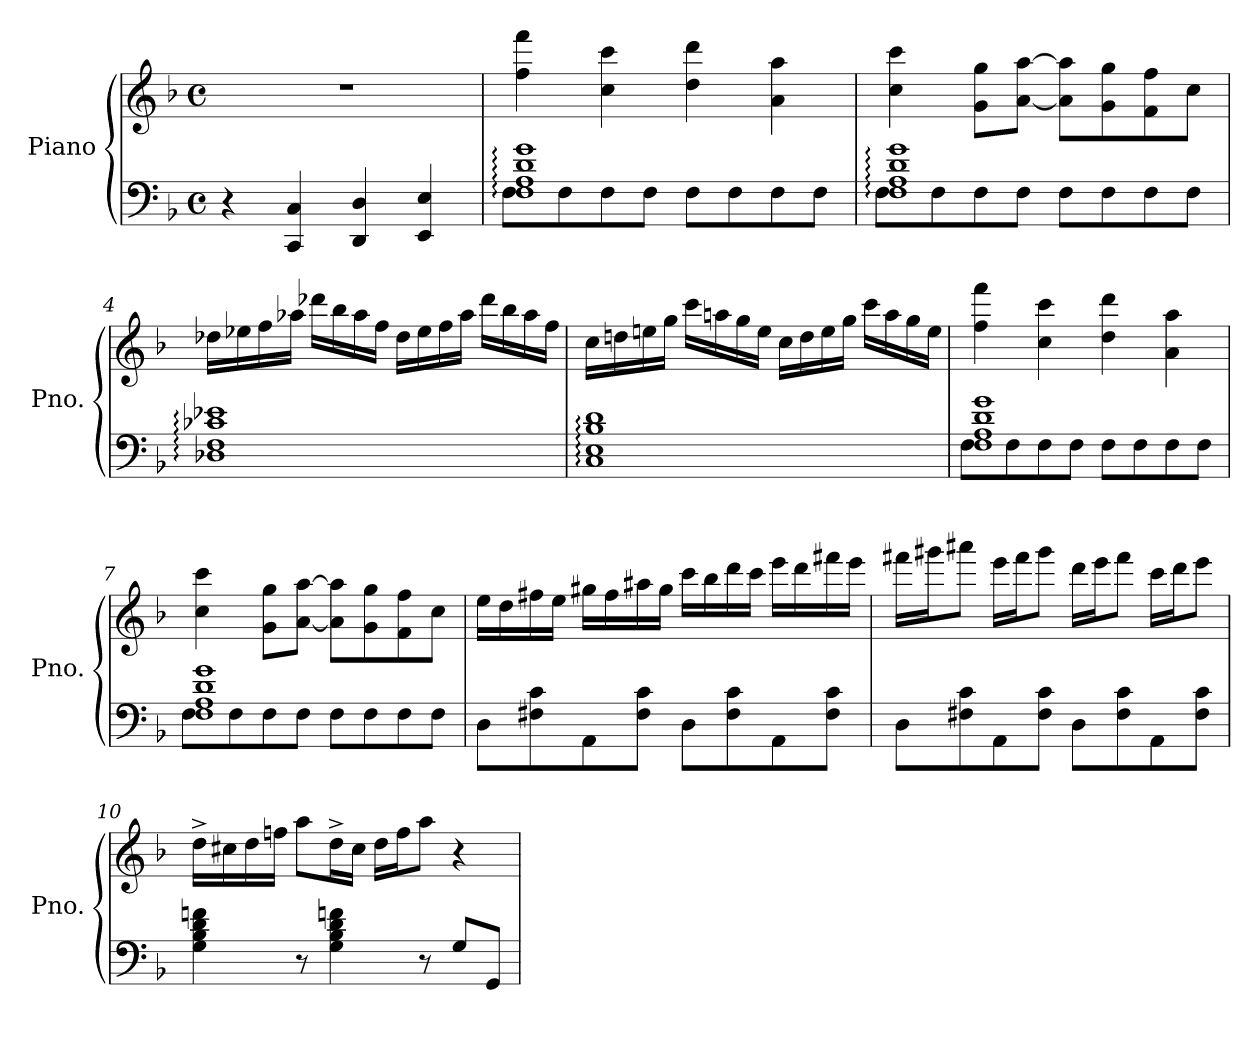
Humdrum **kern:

**kern	**kern
*part1	*part1
*staff2	*staff1
*I"Piano	*
*I'Pno.	*
*clefF4	*clefG2
*k[b-]	*k[b-]
*M4/4	*M4/4
*met(c)	*met(c)
=1	=1
4r	1r
4CC/ 4C/	.
4DD/ 4D/	.
4EE/ 4E/	.
=2	=2
*^	*
1F: 1A: 1d: 1g:	8F\L	4ff\ 4fff\
.	8F\	.
.	8F\	4cc\ 4ccc\
.	8F\J	.
.	8F\L	4dd\ 4ddd\
.	8F\	.
.	8F\	4a\ 4aa\
.	8F\J	.
=3	=3	=3
1F: 1A: 1d: 1g:	8F\L	4cc\ 4ccc\
.	8F\	.
.	8F\	8g\ 8gg\L
.	8F\J	[8a\ [8aa\J
.	8F\L	8a\] 8aa\]L
.	8F\	8g\ 8gg\
.	8F\	8f\ 8ff\
.	8F\J	8cc\J
*v	*v	*
=4	=4
1D-X: 1F: 1c-X: 1e-X:	16dd-X\LL
.	16ee-X\
.	16ff\
.	16aa-X\JJ
.	16ddd-X\LL
.	16bb-\
.	16aa-\
.	16ff\JJ
.	16dd-\LL
.	16ee-\
.	16ff\
.	16aa-\JJ
.	16ddd-\LL
.	16bb-\
.	16aa-\
.	16ff\JJ
=5	=5
1C: 1E: 1B-: 1d:	16cc\LL
.	16ddn\
.	16een\
.	16gg\JJ
.	16ccc\LL
.	16aan\
.	16gg\
.	16ee\JJ
.	16cc\LL
.	16dd\
.	16ee\
.	16gg\JJ
.	16ccc\LL
.	16aa\
.	16gg\
.	16ee\JJ
=6	=6
*^	*
1F 1A 1d 1g	8F\L	4ff\ 4fff\
.	8F\	.
.	8F\	4cc\ 4ccc\
.	8F\J	.
.	8F\L	4dd\ 4ddd\
.	8F\	.
.	8F\	4a\ 4aa\
.	8F\J	.
=7	=7	=7
1F 1A 1d 1g	8F\L	4cc\ 4ccc\
.	8F\	.
.	8F\	8g\ 8gg\L
.	8F\J	[8a\ [8aa\J
.	8F\L	8a\] 8aa\]L
.	8F\	8g\ 8gg\
.	8F\	8f\ 8ff\
.	8F\J	8cc\J
*v	*v	*
=8	=8
8D\L	16ee\LL
.	16dd\
8F#X\ 8c\	16ff#X\
.	16ee\JJ
8AA\	16gg#X\LL
.	16ff#\
8F#\ 8c\J	16aa#X\
.	16gg#\JJ
8D\L	16ccc\LL
.	16bb-\
8F#\ 8c\	16ddd\
.	16ccc\JJ
8AA\	16eee\LL
.	16ddd\
8F#\ 8c\J	16fff#X\
.	16eee\JJ
=9	=9
8D\L	16fff#X\LL
.	16ggg#X\J
8F#X\ 8c\	8aaa#X\J
8AA\	16eee\LL
.	16fff#\J
8F#\ 8c\J	8ggg#\J
8D\L	16ddd\LL
.	16eee\J
8F#\ 8c\	8fff#\J
8AA\	16ccc\LL
.	16ddd\J
8F#\ 8c\J	8eee\J
=10	=10
4G\ 4B-\ 4d\ 4fn\	16dd^\LL
.	16cc#X\
.	16dd\
.	16ffn\JJ
8r	8aa\L
4G\ 4B-\ 4d\ 4fn\	16dd^\L
.	16cc#\JJ
.	16dd\LL
.	16ff\J
8r	8aa\J
8G/L	4r
8GG/J	.
=	=
*-	*-
